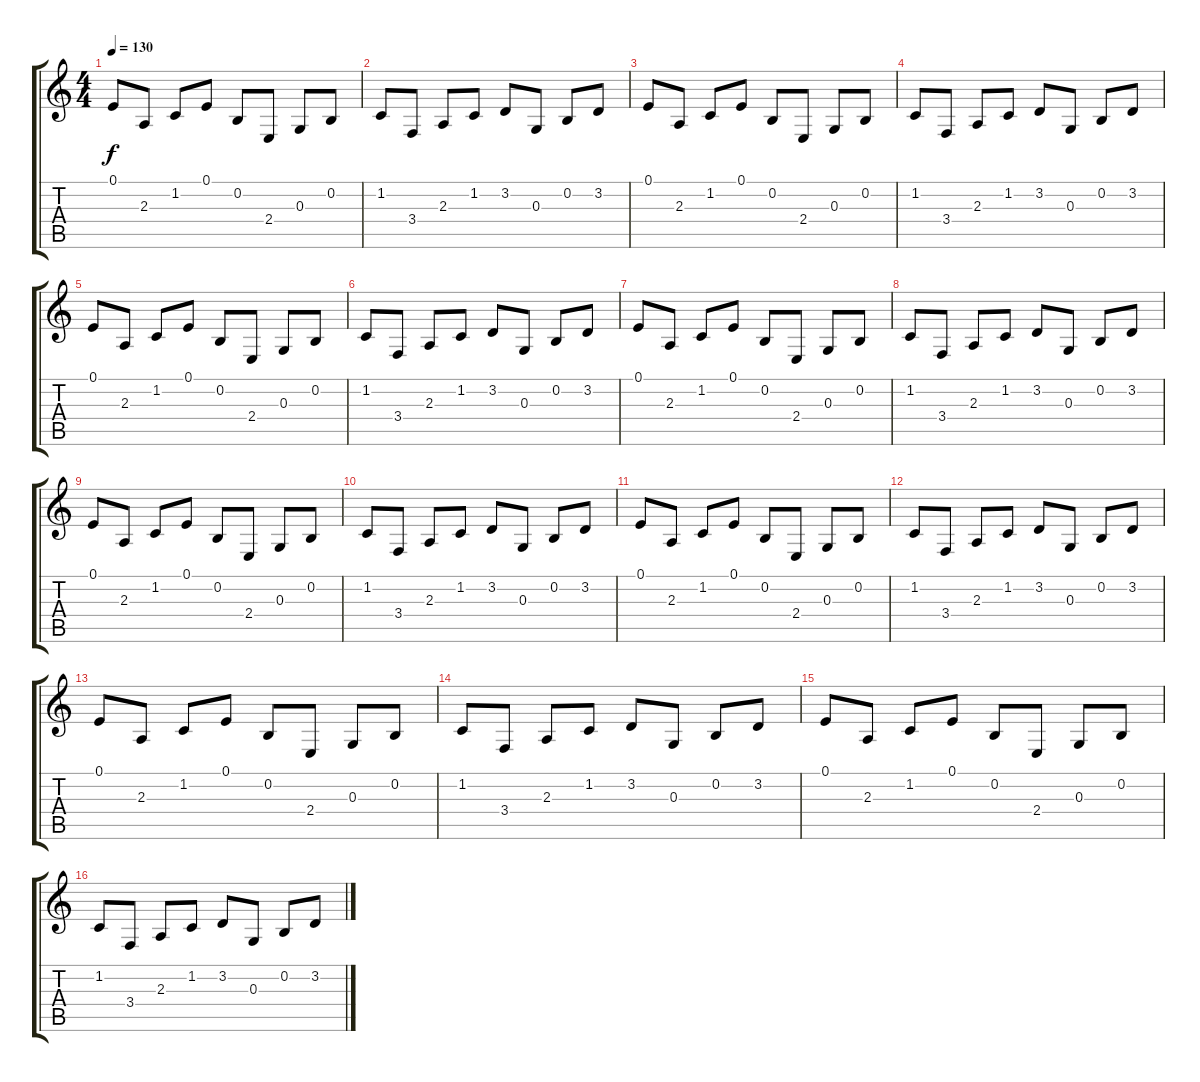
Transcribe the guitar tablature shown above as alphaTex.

\track "" {instrument vibraphone}
\staff {score tabs}
\tuning (E4 B3 G3 D3 A2 E2) {hide}
\ts (4 4)
\tempo 130
\clef g2
\ks c
0.1.8{dy f} 2.3.8 1.2.8 0.1.8 0.2.8 2.4.8 0.3.8 0.2.8 |
1.2.8 3.4.8 2.3.8 1.2.8 3.2.8 0.3.8 0.2.8 3.2.8 |
0.1.8 2.3.8 1.2.8 0.1.8 0.2.8 2.4.8 0.3.8 0.2.8 |
1.2.8 3.4.8 2.3.8 1.2.8 3.2.8 0.3.8 0.2.8 3.2.8 |
0.1.8 2.3.8 1.2.8 0.1.8 0.2.8 2.4.8 0.3.8 0.2.8 |
1.2.8 3.4.8 2.3.8 1.2.8 3.2.8 0.3.8 0.2.8 3.2.8 |
0.1.8 2.3.8 1.2.8 0.1.8 0.2.8 2.4.8 0.3.8 0.2.8 |
1.2.8 3.4.8 2.3.8 1.2.8 3.2.8 0.3.8 0.2.8 3.2.8 |
0.1.8 2.3.8 1.2.8 0.1.8 0.2.8 2.4.8 0.3.8 0.2.8 |
1.2.8 3.4.8 2.3.8 1.2.8 3.2.8 0.3.8 0.2.8 3.2.8 |
0.1.8 2.3.8 1.2.8 0.1.8 0.2.8 2.4.8 0.3.8 0.2.8 |
1.2.8 3.4.8 2.3.8 1.2.8 3.2.8 0.3.8 0.2.8 3.2.8 |
0.1.8 2.3.8 1.2.8 0.1.8 0.2.8 2.4.8 0.3.8 0.2.8 |
1.2.8 3.4.8 2.3.8 1.2.8 3.2.8 0.3.8 0.2.8 3.2.8 |
0.1.8 2.3.8 1.2.8 0.1.8 0.2.8 2.4.8 0.3.8 0.2.8 |
1.2.8 3.4.8 2.3.8 1.2.8 3.2.8 0.3.8 0.2.8 3.2.8
